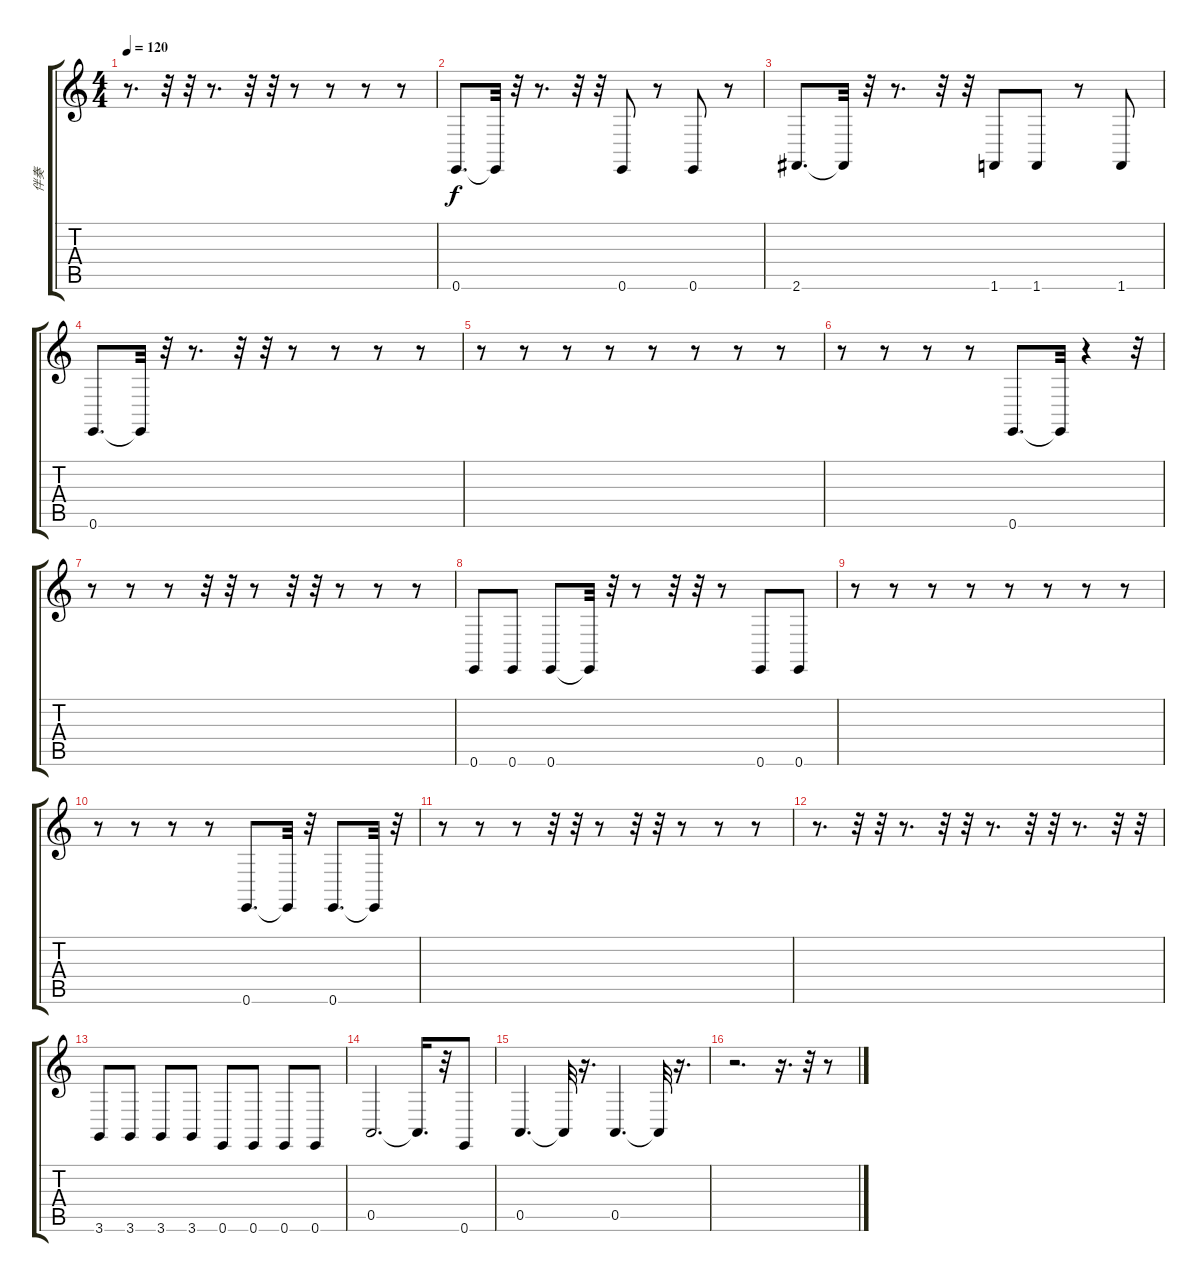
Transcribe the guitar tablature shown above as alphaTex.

\track ("伴奏" "伴奏") {instrument orchestralharp}
\staff {score tabs}
\tuning (E4 B3 G3 D3 A2 E2) {hide}
\ts (4 4)
\tempo 120
\clef g2
\ks c
r.8{d dy f} r.32 r.32 r.8{d} r.32 r.32 r.8 r.8 r.8 r.8 |
0.6.8{d} 0.6{t}.32 r.32 r.8{d} r.32 r.32 0.6.8 r.8 0.6.8 r.8 |
2.6.8{d} 2.6{t}.32 r.32 r.8{d} r.32 r.32 1.6.8 1.6.8 r.8 1.6.8 |
0.6.8{d} 0.6{t}.32 r.32 r.8{d} r.32 r.32 r.8 r.8 r.8 r.8 |
r.8 r.8 r.8 r.8 r.8 r.8 r.8 r.8 |
r.8 r.8 r.8 r.8 0.6.8{d} 0.6{t}.32 r.4 r.32 |
r.8 r.8 r.8 r.32 r.32 r.8 r.32 r.32 r.8 r.8 r.8 |
0.6.8 0.6.8 0.6.8 0.6{t}.32 r.32 r.8 r.32 r.32 r.8 0.6.8 0.6.8 |
r.8 r.8 r.8 r.8 r.8 r.8 r.8 r.8 |
r.8 r.8 r.8 r.8 0.6.8{d} 0.6{t}.32 r.32 0.6.8{d} 0.6{t}.32 r.32 |
r.8 r.8 r.8 r.32 r.32 r.8 r.32 r.32 r.8 r.8 r.8 |
r.8{d} r.32 r.32 r.8{d} r.32 r.32 r.8{d} r.32 r.32 r.8{d} r.32 r.32 |
3.6.8 3.6.8 3.6.8 3.6.8 0.6.8 0.6.8 0.6.8 0.6.8 |
0.5.2{d} 0.5{t}.16{d} r.32 0.6.8 |
0.5.4{d} 0.5{t}.32 r.16{d} 0.5.4{d} 0.5{t}.32 r.16{d} |
r.2{d} r.16{d} r.32 r.8
